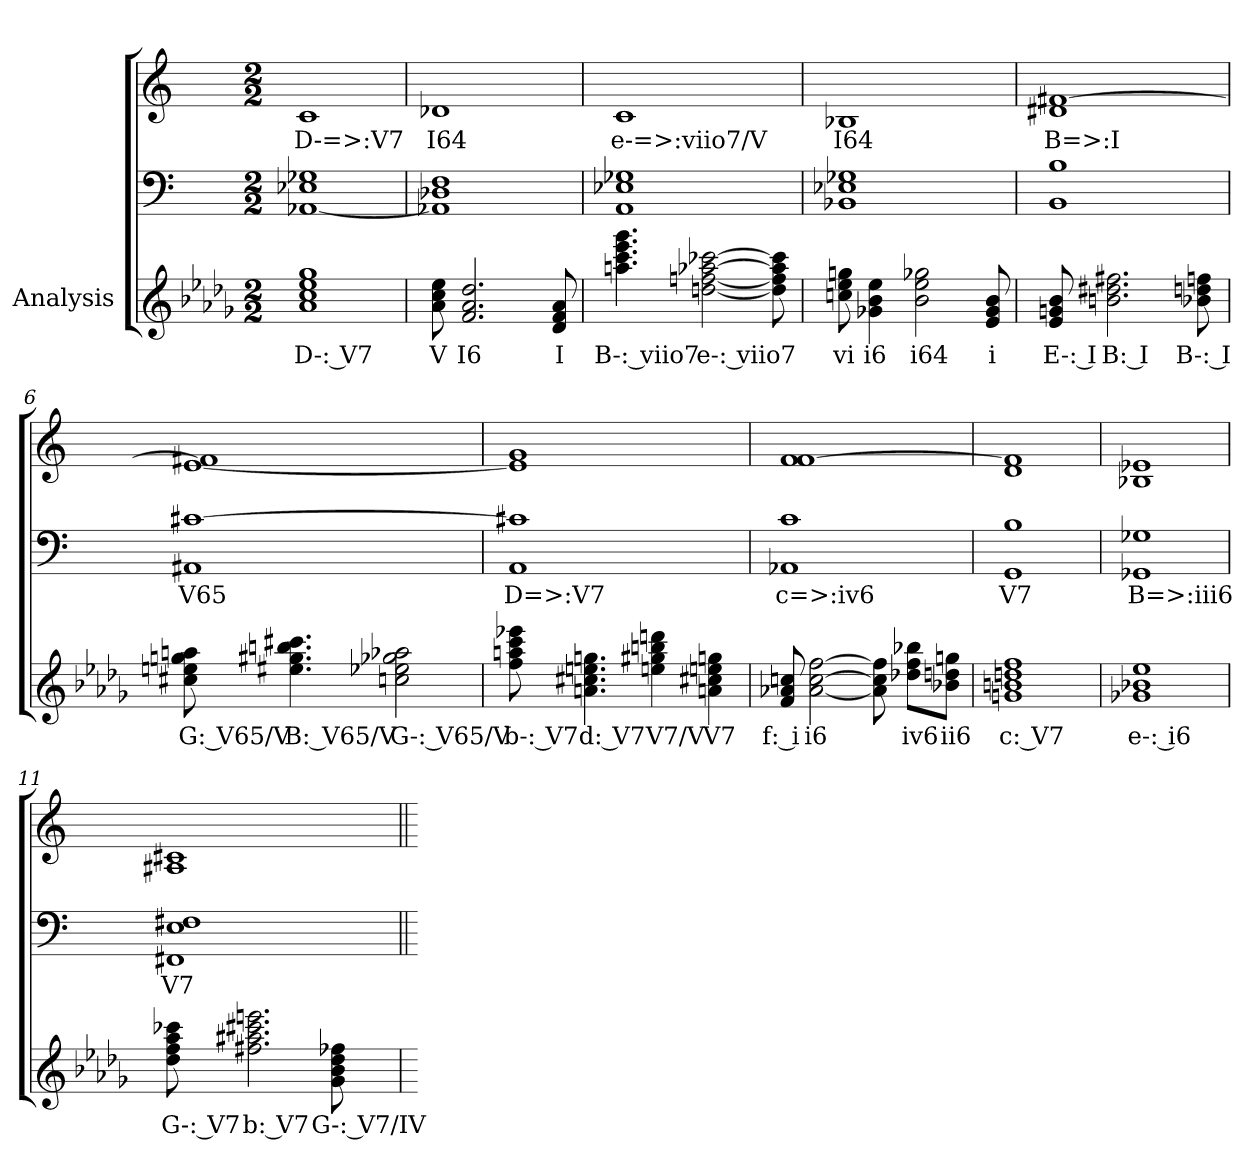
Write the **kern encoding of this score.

**kern	**text	**kern	**text	**kern	**text
*part3	*part3	*part2	*part2	*part1	*part1
*staff3	*staff3	*staff2	*staff2	*staff1	*staff1
*I"Analysis	*	*	*	*	*
*	*	*clefF4	*	*clefG2	*
*k[b-e-a-d-g-]	*	*k[]	*	*k[]	*
*M2/2	*	*M2/2	*	*M2/2	*
=1	=1	=1	=1	=1	=1
1a- 1cc 1ee- 1gg-	D-: V7	[1AA-X 1E-X 1G-X	.	1c	D-=>:V7
=2	=2	=2	=2	=2	=2
8a- 8cc 8ee-	V	1AA-X] 1D-X 1F	.	1d-X	I64
2.f 2.a- 2.dd-	I6	.	.	.	.
8d- 8f 8a-	I	.	.	.	.
=3	=3	=3	=3	=3	=3
4.aan 4.ccc 4.eee- 4.ggg-	B-: viio7	1AA 1E-X 1G-X	.	1c	e-=>:viio7/V
[2ddn [2ffn [2aa-X [2ccc-X	e-: viio7	.	.	.	.
8dd] 8ff] 8aa-] 8ccc-]	.	.	.	.	.
=4	=4	=4	=4	=4	=4
8ccn 8ee- 8ggn	vi	1BB-X 1E-X 1G-X	.	1B-X	I64
4g-X 4b- 4ee-	i6	.	.	.	.
2b- 2ee- 2gg-X	i64	.	.	.	.
8e- 8g- 8b-	i	.	.	.	.
=5	=5	=5	=5	=5	=5
8e- 8gn 8b-	E-: I	1BB 1B	.	1d#X [1f#X	B=>:I
2.bn 2.dd#X 2.ff#X	B: I	.	.	.	.
8b-X 8ddn 8ffn	B-: I	.	.	.	.
=6	=6	=6	=6	=6	=6
8cc#X 8een 8ggn 8aan	G: V65/V	1AA#X [1c#X	V65	[1e 1f#X]	.
4.ee#X 4.gg#X 4.bbn 4.ccc#X	B: V65/V	.	.	.	.
2ccn 2ee-X 2gg-X 2aa-X	G-: V65/V	.	.	.	.
=7	=7	=7	=7	=7	=7
8ff 8aan 8ccc 8eee-X	b-: V7	1AA 1c#X]	D=>:V7	1e] 1g	.
4.an 4.cc#X 4.een 4.ggn	d: V7	.	.	.	.
4een 4gg#X 4bbn 4dddn	V7/V	.	.	.	.
4an 4cc#X 4een 4ggn	V7	.	.	.	.
=8	=8	=8	=8	=8	=8
8f 8a-X 8ccn	f: i	1AA-X 1c	c=>:iv6	1f [1f	.
[2a- [2cc [2ff	i6	.	.	.	.
8a-] 8cc] 8ff]	.	.	.	.	.
8dd-X 8ff 8bb-XL	iv6	.	.	.	.
8b-X 8ddn 8ggnJ	ii6	.	.	.	.
=9	=9	=9	=9	=9	=9
1gn 1bn 1ddn 1ff	c: V7	1GG 1B	V7	1d 1f]	.
=10	=10	=10	=10	=10	=10
1g-X 1b-X 1ee-	e-: i6	1GG-X 1G-X	B=>:iii6	1B-X 1e-X	.
=11	=11	=11	=11	=11	=11
8dd- 8ff 8aa- 8ccc-X	G-: V7	1FF#X 1E 1F#X	V7	1A#X 1c#X	.
2.ff#X 2.aa#X 2.ccc#X 2.eeen	b: V7	.	.	.	.
8g- 8b- 8dd- 8ff-X	G-: V7/IV	.	.	.	.
=	=||	=||	=||	=||	=||
*-	*-	*-	*-	*-	*-
